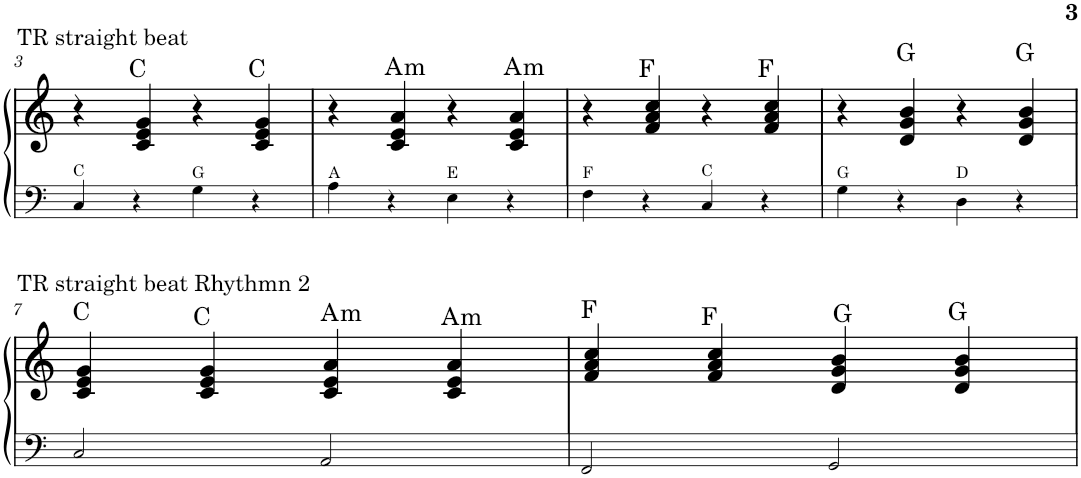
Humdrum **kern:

**kern	**kern	**harte
*part2	*part1	*part1
*staff2	*staff1	*
*I"Piano	*I"Piano	*
*I'Pno	*I'Pno	*
!!LO:PB:g=z
*clefF4	*clefG2	*
*k[]	*k[]	*
*M4/4	*M4/4	*
=3	=3	=3
!	!LO:TX:a:t=TR straight beat	!
!LO:TX:a:t=C	!	!
4C/	4r	.
4r	4c/ 4e/ 4g/	C:maj
!LO:TX:a:t=G	!	!
4G\	4r	.
4r	4c/ 4e/ 4g/	C:maj
=4	=4	=4
!LO:TX:a:t=A	!	!
4A\	4r	.
!	!	!LO:H:kt=m
4r	4c/ 4e/ 4a/	A:min
!LO:TX:a:t=E	!	!
4E\	4r	.
!	!	!LO:H:kt=m
4r	4c/ 4e/ 4a/	A:min
=5	=5	=5
!LO:TX:a:t=F	!	!
4F\	4r	.
4r	4f/ 4a/ 4cc/	F:maj
!LO:TX:a:t=C	!	!
4C/	4r	.
4r	4f/ 4a/ 4cc/	F:maj
=6	=6	=6
!LO:TX:a:t=G	!	!
4G\	4r	.
4r	4d/ 4g/ 4b/	G:maj
!LO:TX:a:t=D	!	!
4D\	4r	.
4r	4d/ 4g/ 4b/	G:maj
!!LO:LB:g=z
=7	=7	=7
!	!LO:TX:a:t=TR straight beat Rhythmn 2	!
2C/	4c/ 4e/ 4g/	C:maj
.	4c/ 4e/ 4g/	C:maj
!	!	!LO:H:kt=m
2AA/	4c/ 4e/ 4a/	A:min
!	!	!LO:H:kt=m
.	4c/ 4e/ 4a/	A:min
=8	=8	=8
2FF/	4f/ 4a/ 4cc/	F:maj
.	4f/ 4a/ 4cc/	F:maj
2GG/	4d/ 4g/ 4b/	G:maj
.	4d/ 4g/ 4b/	G:maj
=	=	=
*-	*-	*-
